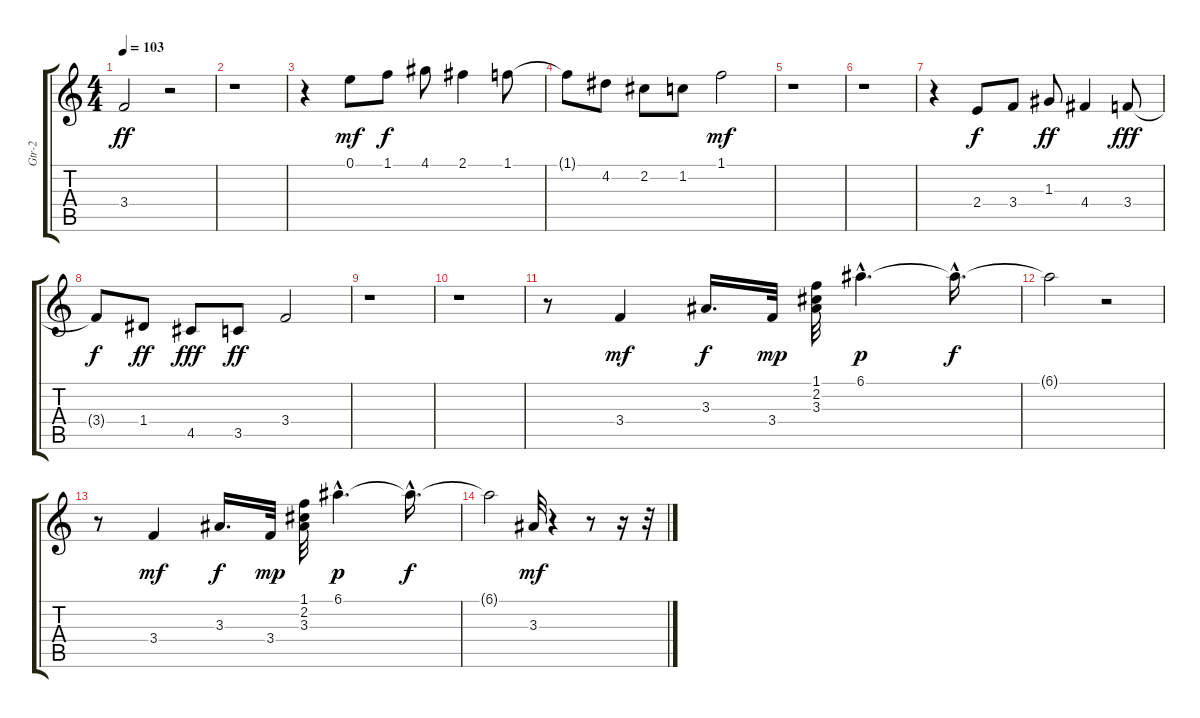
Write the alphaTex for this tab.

\track ("Gtr-2" "Gtr-2") {instrument electricguitarclean}
\staff {score tabs}
\tuning (E4 B3 G3 D3 A2 E2) {hide}
\ts (4 4)
\tempo 103
\clef g2
\ks c
3.4.2{dy ff} r.2 |
r.1 |
r.4 0.1.8{dy mf} 1.1.8{dy f} 4.1.8 2.1.4 1.1.8 |
1.1{t}.8 4.2.8 2.2.8 1.2.8 1.1.2{dy mf} |
r.1 |
r.1 |
r.4 2.4.8{dy f} 3.4.8 1.3.8{dy ff} 4.4.4 3.4.8{dy fff} |
3.4{t}.8{dy f} 1.4.8{dy ff} 4.5.8{dy fff} 3.5.8{dy ff} 3.4.2 |
r.1 |
r.1 |
r.8 3.4.4{dy mf} 3.3.16{d dy f} 3.4.32{dy mp} (1.1 2.2 3.3).32 6.1{hac}.4{d dy p} 6.1{hac t}.16{d dy f} |
6.1{t}.2 r.2 |
r.8 3.4.4{dy mf} 3.3.16{d dy f} 3.4.32{dy mp} (1.1 2.2 3.3).32 6.1{hac}.4{d dy p} 6.1{hac t}.16{d dy f} |
6.1{t}.2 3.3.32{dy mf} r.4 r.8 r.16 r.32
